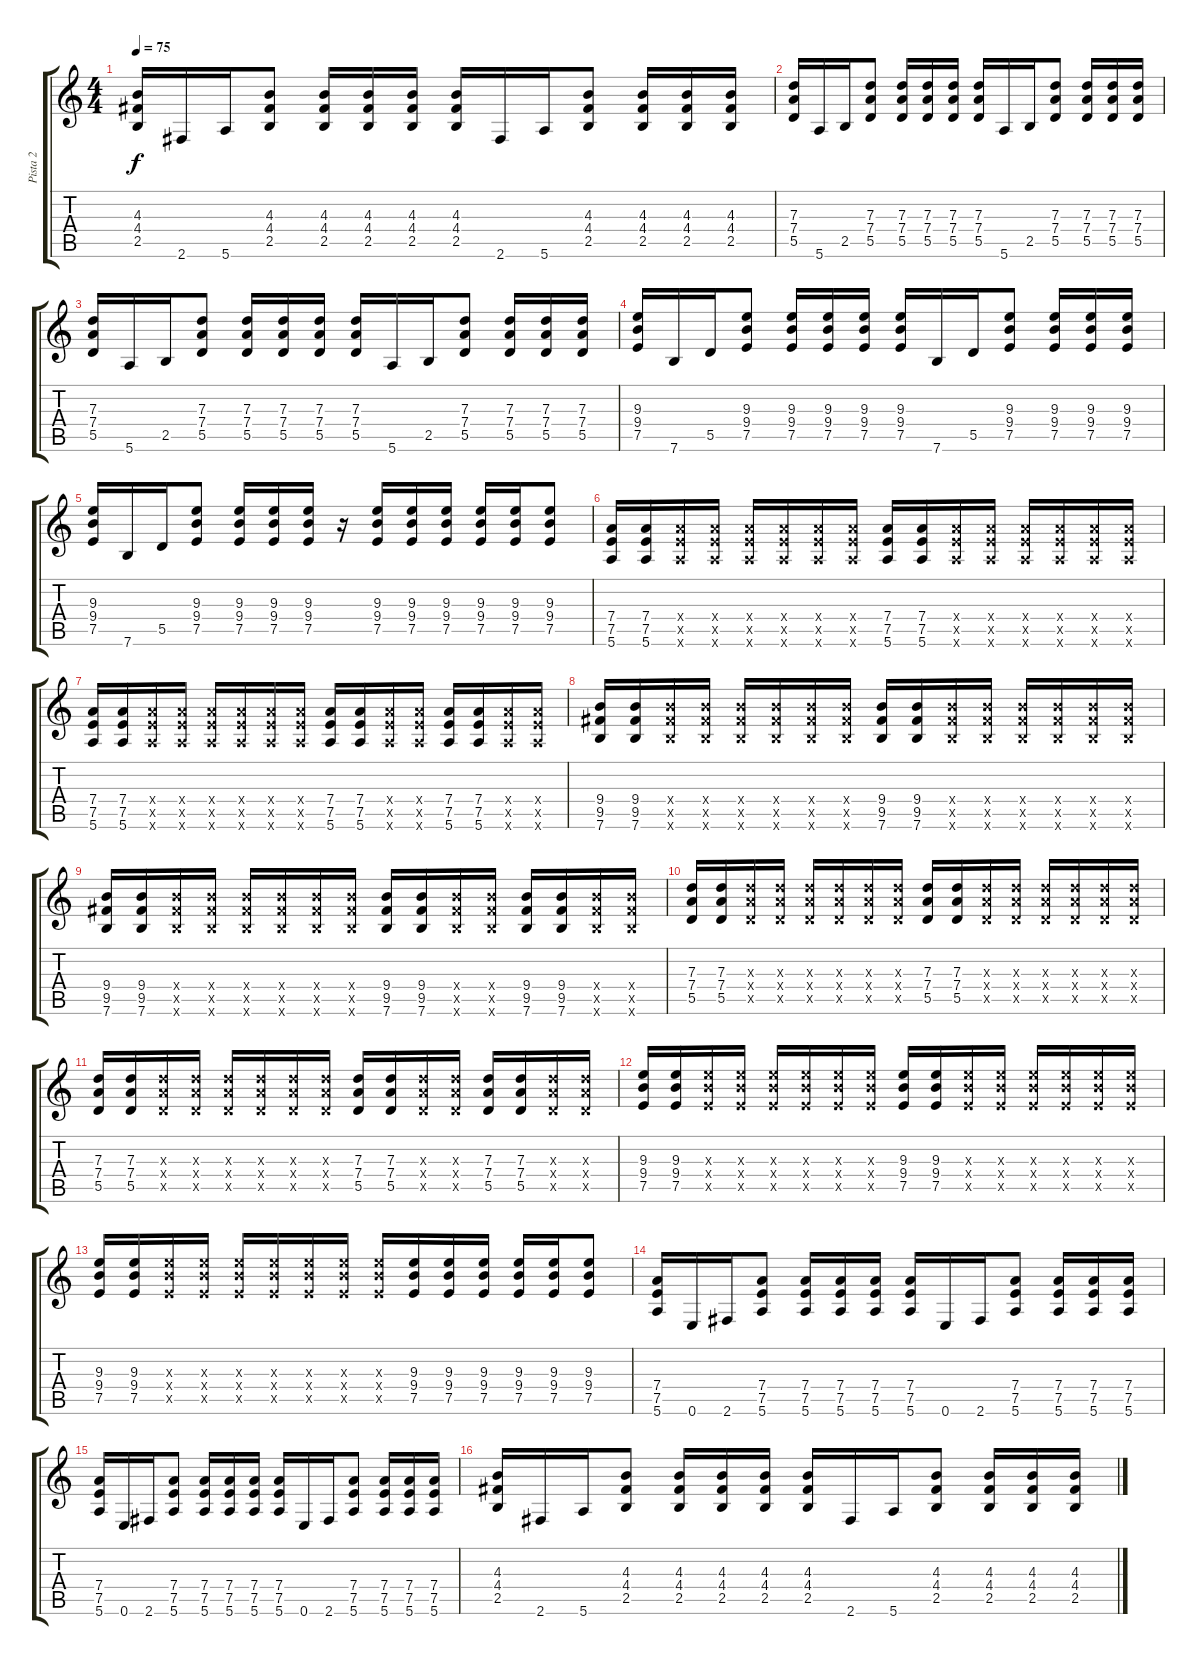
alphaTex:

\track ("Pista 2" "Pista 2") {instrument overdrivenguitar}
\staff {score tabs}
\tuning (E4 B3 G3 D3 A2 E2) {hide}
\ts (4 4)
\tempo 75
\clef g2
\ks c
(4.3 4.4 2.5).16{dy f} 2.6.16 5.6.16 (4.3 4.4 2.5).8 (4.3 4.4 2.5).16 (4.3 4.4 2.5).16 (4.3 4.4 2.5).16 (4.3 4.4 2.5).16 2.6.16 5.6.16 (4.3 4.4 2.5).8 (4.3 4.4 2.5).16 (4.3 4.4 2.5).16 (4.3 4.4 2.5).16 |
(7.3 7.4 5.5).16 5.6.16 2.5.16 (7.3 7.4 5.5).8 (7.3 7.4 5.5).16 (7.3 7.4 5.5).16 (7.3 7.4 5.5).16 (7.3 7.4 5.5).16 5.6.16 2.5.16 (7.3 7.4 5.5).8 (7.3 7.4 5.5).16 (7.3 7.4 5.5).16 (7.3 7.4 5.5).16 |
(7.3 7.4 5.5).16 5.6.16 2.5.16 (7.3 7.4 5.5).8 (7.3 7.4 5.5).16 (7.3 7.4 5.5).16 (7.3 7.4 5.5).16 (7.3 7.4 5.5).16 5.6.16 2.5.16 (7.3 7.4 5.5).8 (7.3 7.4 5.5).16 (7.3 7.4 5.5).16 (7.3 7.4 5.5).16 |
(9.3 9.4 7.5).16 7.6.16 5.5.16 (9.3 9.4 7.5).8 (9.3 9.4 7.5).16 (9.3 9.4 7.5).16 (9.3 9.4 7.5).16 (9.3 9.4 7.5).16 7.6.16 5.5.16 (9.3 9.4 7.5).8 (9.3 9.4 7.5).16 (9.3 9.4 7.5).16 (9.3 9.4 7.5).16 |
(9.3 9.4 7.5).16 7.6.16 5.5.16 (9.3 9.4 7.5).8 (9.3 9.4 7.5).16 (9.3 9.4 7.5).16 (9.3 9.4 7.5).16 r.16 (9.3 9.4 7.5).16 (9.3 9.4 7.5).16 (9.3 9.4 7.5).16 (9.3 9.4 7.5).16 (9.3 9.4 7.5).16 (9.3 9.4 7.5).8 |
(7.4 7.5 5.6).16 (7.4 7.5 5.6).16 (7.4{x} 7.5{x} 5.6{x}).16 (7.4{x} 7.5{x} 5.6{x}).16 (7.4{x} 7.5{x} 5.6{x}).16 (7.4{x} 7.5{x} 5.6{x}).16 (7.4{x} 7.5{x} 5.6{x}).16 (7.4{x} 7.5{x} 5.6{x}).16 (7.4 7.5 5.6).16 (7.4 7.5 5.6).16 (7.4{x} 7.5{x} 5.6{x}).16 (7.4{x} 7.5{x} 5.6{x}).16 (7.4{x} 7.5{x} 5.6{x}).16 (7.4{x} 7.5{x} 5.6{x}).16 (7.4{x} 7.5{x} 5.6{x}).16 (7.4{x} 7.5{x} 5.6{x}).16 |
(7.4 7.5 5.6).16 (7.4 7.5 5.6).16 (7.4{x} 7.5{x} 5.6{x}).16 (7.4{x} 7.5{x} 5.6{x}).16 (7.4{x} 7.5{x} 5.6{x}).16 (7.4{x} 7.5{x} 5.6{x}).16 (7.4{x} 7.5{x} 5.6{x}).16 (7.4{x} 7.5{x} 5.6{x}).16 (7.4 7.5 5.6).16 (7.4 7.5 5.6).16 (7.4{x} 7.5{x} 5.6{x}).16 (7.4{x} 7.5{x} 5.6{x}).16 (7.4 7.5 5.6).16 (7.4 7.5 5.6).16 (7.4{x} 7.5{x} 5.6{x}).16 (7.4{x} 7.5{x} 5.6{x}).16 |
(9.4 9.5 7.6).16 (9.4 9.5 7.6).16 (9.4{x} 9.5{x} 7.6{x}).16 (9.4{x} 9.5{x} 7.6{x}).16 (9.4{x} 9.5{x} 7.6{x}).16 (9.4{x} 9.5{x} 7.6{x}).16 (9.4{x} 9.5{x} 7.6{x}).16 (9.4{x} 9.5{x} 7.6{x}).16 (9.4 9.5 7.6).16 (9.4 9.5 7.6).16 (9.4{x} 9.5{x} 7.6{x}).16 (9.4{x} 9.5{x} 7.6{x}).16 (9.4{x} 9.5{x} 7.6{x}).16 (9.4{x} 9.5{x} 7.6{x}).16 (9.4{x} 9.5{x} 7.6{x}).16 (9.4{x} 9.5{x} 7.6{x}).16 |
(9.4 9.5 7.6).16 (9.4 9.5 7.6).16 (9.4{x} 9.5{x} 7.6{x}).16 (9.4{x} 9.5{x} 7.6{x}).16 (9.4{x} 9.5{x} 7.6{x}).16 (9.4{x} 9.5{x} 7.6{x}).16 (9.4{x} 9.5{x} 7.6{x}).16 (9.4{x} 9.5{x} 7.6{x}).16 (9.4 9.5 7.6).16 (9.4 9.5 7.6).16 (9.4{x} 9.5{x} 7.6{x}).16 (9.4{x} 9.5{x} 7.6{x}).16 (9.4 9.5 7.6).16 (9.4 9.5 7.6).16 (9.4{x} 9.5{x} 7.6{x}).16 (9.4{x} 9.5{x} 7.6{x}).16 |
(7.3 7.4 5.5).16 (7.3 7.4 5.5).16 (7.3{x} 7.4{x} 5.5{x}).16 (7.3{x} 7.4{x} 5.5{x}).16 (7.3{x} 7.4{x} 5.5{x}).16 (7.3{x} 7.4{x} 5.5{x}).16 (7.3{x} 7.4{x} 5.5{x}).16 (7.3{x} 7.4{x} 5.5{x}).16 (7.3 7.4 5.5).16 (7.3 7.4 5.5).16 (7.3{x} 7.4{x} 5.5{x}).16 (7.3{x} 7.4{x} 5.5{x}).16 (7.3{x} 7.4{x} 5.5{x}).16 (7.3{x} 7.4{x} 5.5{x}).16 (7.3{x} 7.4{x} 5.5{x}).16 (7.3{x} 7.4{x} 5.5{x}).16 |
(7.3 7.4 5.5).16 (7.3 7.4 5.5).16 (7.3{x} 7.4{x} 5.5{x}).16 (7.3{x} 7.4{x} 5.5{x}).16 (7.3{x} 7.4{x} 5.5{x}).16 (7.3{x} 7.4{x} 5.5{x}).16 (7.3{x} 7.4{x} 5.5{x}).16 (7.3{x} 7.4{x} 5.5{x}).16 (7.3 7.4 5.5).16 (7.3 7.4 5.5).16 (7.3{x} 7.4{x} 5.5{x}).16 (7.3{x} 7.4{x} 5.5{x}).16 (7.3 7.4 5.5).16 (7.3 7.4 5.5).16 (7.3{x} 7.4{x} 5.5{x}).16 (7.3{x} 7.4{x} 5.5{x}).16 |
(9.3 9.4 7.5).16 (9.3 9.4 7.5).16 (9.3{x} 9.4{x} 7.5{x}).16 (9.3{x} 9.4{x} 7.5{x}).16 (9.3{x} 9.4{x} 7.5{x}).16 (9.3{x} 9.4{x} 7.5{x}).16 (9.3{x} 9.4{x} 7.5{x}).16 (9.3{x} 9.4{x} 7.5{x}).16 (9.3 9.4 7.5).16 (9.3 9.4 7.5).16 (9.3{x} 9.4{x} 7.5{x}).16 (9.3{x} 9.4{x} 7.5{x}).16 (9.3{x} 9.4{x} 7.5{x}).16 (9.3{x} 9.4{x} 7.5{x}).16 (9.3{x} 9.4{x} 7.5{x}).16 (9.3{x} 9.4{x} 7.5{x}).16 |
(9.3 9.4 7.5).16 (9.3 9.4 7.5).16 (9.3{x} 9.4{x} 7.5{x}).16 (9.3{x} 9.4{x} 7.5{x}).16 (9.3{x} 9.4{x} 7.5{x}).16 (9.3{x} 9.4{x} 7.5{x}).16 (9.3{x} 9.4{x} 7.5{x}).16 (9.3{x} 9.4{x} 7.5{x}).16 (9.3{x} 9.4{x} 7.5{x}).16 (9.3 9.4 7.5).16 (9.3 9.4 7.5).16 (9.3 9.4 7.5).16 (9.3 9.4 7.5).16 (9.3 9.4 7.5).16 (9.3 9.4 7.5).8 |
(7.4 7.5 5.6).16 0.6.16 2.6.16 (7.4 7.5 5.6).8 (7.4 7.5 5.6).16 (7.4 7.5 5.6).16 (7.4 7.5 5.6).16 (7.4 7.5 5.6).16 0.6.16 2.6.16 (7.4 7.5 5.6).8 (7.4 7.5 5.6).16 (7.4 7.5 5.6).16 (7.4 7.5 5.6).16 |
(7.4 7.5 5.6).16 0.6.16 2.6.16 (7.4 7.5 5.6).8 (7.4 7.5 5.6).16 (7.4 7.5 5.6).16 (7.4 7.5 5.6).16 (7.4 7.5 5.6).16 0.6.16 2.6.16 (7.4 7.5 5.6).8 (7.4 7.5 5.6).16 (7.4 7.5 5.6).16 (7.4 7.5 5.6).16 |
(4.3 4.4 2.5).16 2.6.16 5.6.16 (4.3 4.4 2.5).8 (4.3 4.4 2.5).16 (4.3 4.4 2.5).16 (4.3 4.4 2.5).16 (4.3 4.4 2.5).16 2.6.16 5.6.16 (4.3 4.4 2.5).8 (4.3 4.4 2.5).16 (4.3 4.4 2.5).16 (4.3 4.4 2.5).16
